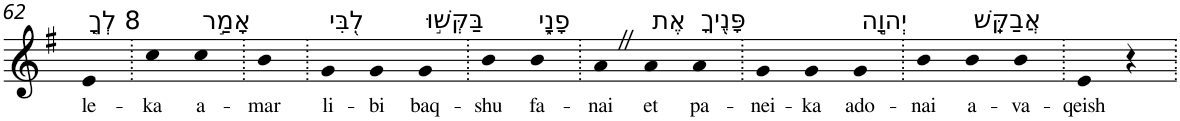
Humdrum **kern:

**kern	**text
*part1	*part1
*staff1	*staff1
*I"Piano	*
*I'Pno	*
!!LO:PB:g=z
*clefG2	*
*k[f#]	*
*G:	*
=62	=62
!LO:TX:a:t=8 לְךָ֤	!
!	!LO:LY:b
4e	le-
=63.	=63.
!	!LO:LY:b
4cc	-ka
!LO:TX:a:t=אָמַ֣ר	!
!	!LO:LY:b
4cc	a-
=64.	=64.
!	!LO:LY:b
4b	-mar
=65.	=65.
!LO:TX:a:t=לִ֭בִּי	!
!	!LO:LY:b
4g	li-
!	!LO:LY:b
4g	-bi
!LO:TX:a:t=בַּקְּשׁ֣וּ	!
!	!LO:LY:b
4g	baq-
=66.	=66.
!	!LO:LY:b
4b	-shu
!LO:TX:a:t=פָנָ֑י	!
!	!LO:LY:b
4b	fa-
=67.	=67.
!	!LO:LY:b
4aZ	-nai
!LO:TX:a:t=אֶת	!
!	!LO:LY:b
4a	et
!LO:TX:a:t=פָּנֶ֖יךָ	!
!	!LO:LY:b
4a	pa-
=68.	=68.
!	!LO:LY:b
4g	-nei-
!	!LO:LY:b
4g	-ka
!LO:TX:a:t=יְהוָ֣ה	!
!	!LO:LY:b
4g	ado-
=69.	=69.
!	!LO:LY:b
4b	-nai
!LO:TX:a:t=אֲבַקֵּֽשׁ	!
!	!LO:LY:b
4b	a-
!	!LO:LY:b
4b	-va-
=70.	=70.
!	!LO:LY:b
4e	-qeish
4r	.
=.	=.
*-	*-
